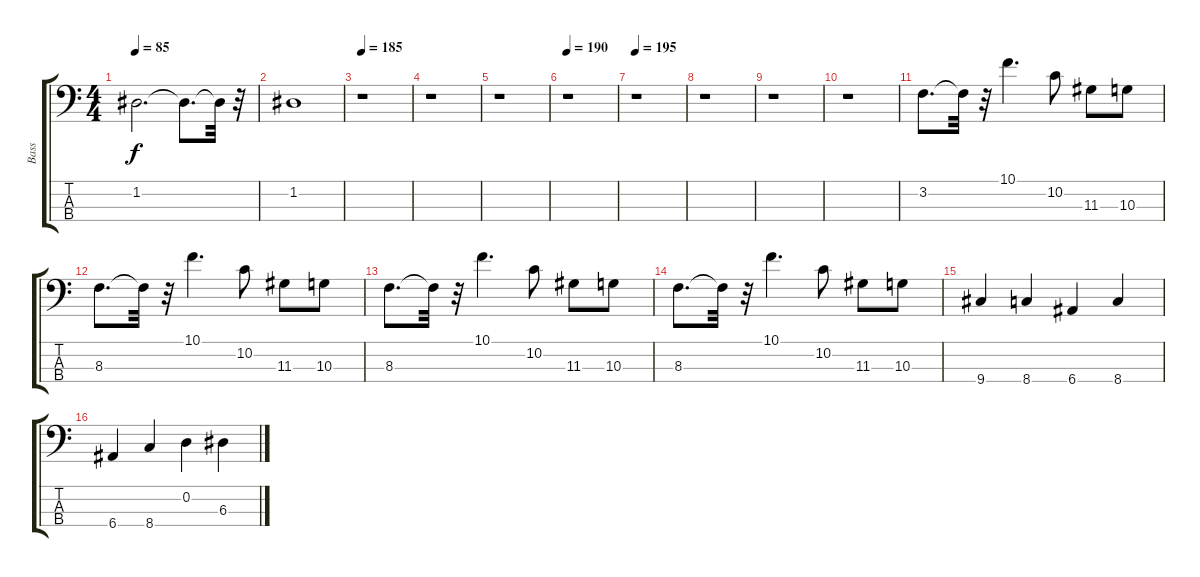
\track ("Bass" "Bass") {instrument acousticbass}
\staff {score tabs}
\tuning (G2 D2 A1 E1) {hide}
\ts (4 4)
\tempo 85
\clef f4
\ks c
1.2.2{d dy f} 1.2{t}.8{d} 1.2{t}.32 r.32 |
1.2.1 |
\tempo 185
r.1 |
r.1 |
r.1 |
\tempo 190
r.1 |
\tempo 195
r.1 |
r.1 |
r.1 |
r.1 |
3.2.8{d} 3.2{t}.32 r.32 10.1.4{d} 10.2.8 11.3.8 10.3.8 |
8.3.8{d} 8.3{t}.32 r.32 10.1.4{d} 10.2.8 11.3.8 10.3.8 |
8.3.8{d} 8.3{t}.32 r.32 10.1.4{d} 10.2.8 11.3.8 10.3.8 |
8.3.8{d} 8.3{t}.32 r.32 10.1.4{d} 10.2.8 11.3.8 10.3.8 |
9.4.4 8.4.4 6.4.4 8.4.4 |
6.4.4 8.4.4 0.2.4 6.3.4
